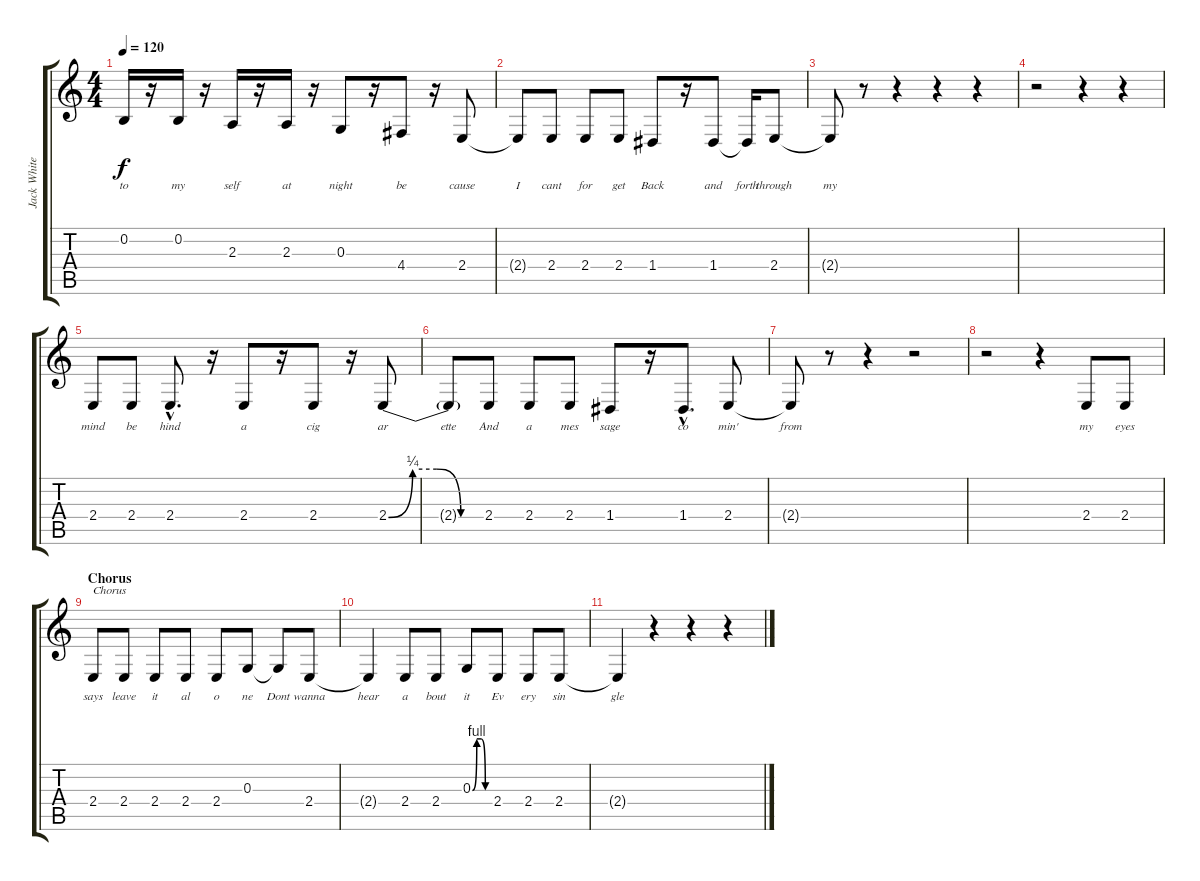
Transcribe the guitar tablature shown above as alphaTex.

\track ("Jack White Voice" "Jack White") {instrument violin}
\staff {score tabs}
\tuning (E4 B3 G3 D3 A2 E2) {hide}
\ts (4 4)
\tempo 120
\clef g2
\ks c
0.2.16{lyrics (0 "to") lyrics (1 "") lyrics (2 "") lyrics (3 "") lyrics (4 "") dy f} r.16 0.2.16{lyrics (0 "my") lyrics (1 "") lyrics (2 "") lyrics (3 "") lyrics (4 "")} r.16 2.3.16{lyrics (0 "self") lyrics (1 "") lyrics (2 "") lyrics (3 "") lyrics (4 "")} r.16 2.3.16{lyrics (0 "at") lyrics (1 "") lyrics (2 "") lyrics (3 "") lyrics (4 "")} r.16 0.3.8{lyrics (0 "night") lyrics (1 "") lyrics (2 "") lyrics (3 "") lyrics (4 "")} r.16 4.4.8{lyrics (0 "be") lyrics (1 "") lyrics (2 "") lyrics (3 "") lyrics (4 "")} r.16 2.4.8{lyrics (0 "cause") lyrics (1 "") lyrics (2 "") lyrics (3 "") lyrics (4 "")} |
2.4{t}.8{lyrics (0 "I") lyrics (1 "") lyrics (2 "") lyrics (3 "") lyrics (4 "")} 2.4.8{lyrics (0 "cant") lyrics (1 "") lyrics (2 "") lyrics (3 "") lyrics (4 "")} 2.4.8{lyrics (0 "for") lyrics (1 "") lyrics (2 "") lyrics (3 "") lyrics (4 "")} 2.4.8{lyrics (0 "get") lyrics (1 "") lyrics (2 "") lyrics (3 "") lyrics (4 "")} 1.4.8{lyrics (0 "Back") lyrics (1 "") lyrics (2 "") lyrics (3 "") lyrics (4 "")} r.16 1.4.8{lyrics (0 "and") lyrics (1 "") lyrics (2 "") lyrics (3 "") lyrics (4 "")} 1.4{t}.16{lyrics (0 "forth") lyrics (1 "") lyrics (2 "") lyrics (3 "") lyrics (4 "")} 2.4.8{lyrics (0 "through") lyrics (1 "") lyrics (2 "") lyrics (3 "") lyrics (4 "")} |
2.4{t}.8{lyrics (0 "my") lyrics (1 "") lyrics (2 "") lyrics (3 "") lyrics (4 "")} r.8 r.4 r.4 r.4 |
r.2 r.4 r.4 |
2.4.8{lyrics (0 "mind") lyrics (1 "") lyrics (2 "") lyrics (3 "") lyrics (4 "")} 2.4.8{lyrics (0 "be") lyrics (1 "") lyrics (2 "") lyrics (3 "") lyrics (4 "")} 2.4{hac}.8{d lyrics (0 "hind") lyrics (1 "") lyrics (2 "") lyrics (3 "") lyrics (4 "")} r.16 2.4.8{lyrics (0 "a") lyrics (1 "") lyrics (2 "") lyrics (3 "") lyrics (4 "")} r.16 2.4.8{lyrics (0 "cig") lyrics (1 "") lyrics (2 "") lyrics (3 "") lyrics (4 "")} r.16 2.4{be (custom 0 0 15 1 30 1 45 0 60 0)}.8{lyrics (0 "ar") lyrics (1 "") lyrics (2 "") lyrics (3 "") lyrics (4 "")} |
2.4{t}.8{lyrics (0 "ette") lyrics (1 "") lyrics (2 "") lyrics (3 "") lyrics (4 "")} 2.4.8{lyrics (0 "And") lyrics (1 "") lyrics (2 "") lyrics (3 "") lyrics (4 "")} 2.4.8{lyrics (0 "a") lyrics (1 "") lyrics (2 "") lyrics (3 "") lyrics (4 "")} 2.4.8{lyrics (0 "mes") lyrics (1 "") lyrics (2 "") lyrics (3 "") lyrics (4 "")} 1.4.8{lyrics (0 "sage") lyrics (1 "") lyrics (2 "") lyrics (3 "") lyrics (4 "")} r.16 1.4{hac}.8{d lyrics (0 "co") lyrics (1 "") lyrics (2 "") lyrics (3 "") lyrics (4 "")} 2.4.8{lyrics (0 "min'") lyrics (1 "") lyrics (2 "") lyrics (3 "") lyrics (4 "")} |
2.4{t}.8{lyrics (0 "from") lyrics (1 "") lyrics (2 "") lyrics (3 "") lyrics (4 "")} r.8 r.4 r.2 |
r.2 r.4 2.4.8{lyrics (0 "my") lyrics (1 "") lyrics (2 "") lyrics (3 "") lyrics (4 "")} 2.4.8{lyrics (0 "eyes") lyrics (1 "") lyrics (2 "") lyrics (3 "") lyrics (4 "")} |
\section ("" "Chorus ")
2.4.8{txt "Chorus" lyrics (0 "says") lyrics (1 "") lyrics (2 "") lyrics (3 "") lyrics (4 "")} 2.4.8{lyrics (0 "leave") lyrics (1 "") lyrics (2 "") lyrics (3 "") lyrics (4 "")} 2.4.8{lyrics (0 "it") lyrics (1 "") lyrics (2 "") lyrics (3 "") lyrics (4 "")} 2.4.8{lyrics (0 "al") lyrics (1 "") lyrics (2 "") lyrics (3 "") lyrics (4 "")} 2.4.8{lyrics (0 "o") lyrics (1 "") lyrics (2 "") lyrics (3 "") lyrics (4 "")} 0.3.8{lyrics (0 "ne") lyrics (1 "") lyrics (2 "") lyrics (3 "") lyrics (4 "")} 0.3{t}.8{lyrics (0 "Dont") lyrics (1 "") lyrics (2 "") lyrics (3 "") lyrics (4 "")} 2.4.8{lyrics (0 "wanna") lyrics (1 "") lyrics (2 "") lyrics (3 "") lyrics (4 "")} |
2.4{t}.4{lyrics (0 "hear") lyrics (1 "") lyrics (2 "") lyrics (3 "") lyrics (4 "")} 2.4.8{lyrics (0 "a") lyrics (1 "") lyrics (2 "") lyrics (3 "") lyrics (4 "")} 2.4.8{lyrics (0 "bout") lyrics (1 "") lyrics (2 "") lyrics (3 "") lyrics (4 "")} 0.3{be (custom 0 0 15 4 30 4 45 0 60 0)}.8{lyrics (0 "it") lyrics (1 "") lyrics (2 "") lyrics (3 "") lyrics (4 "")} 2.4.8{lyrics (0 "Ev") lyrics (1 "") lyrics (2 "") lyrics (3 "") lyrics (4 "")} 2.4.8{lyrics (0 "ery") lyrics (1 "") lyrics (2 "") lyrics (3 "") lyrics (4 "")} 2.4.8{lyrics (0 "sin") lyrics (1 "") lyrics (2 "") lyrics (3 "") lyrics (4 "")} |
2.4{t}.4{lyrics (0 "gle") lyrics (1 "") lyrics (2 "") lyrics (3 "") lyrics (4 "")} r.4 r.4 r.4
